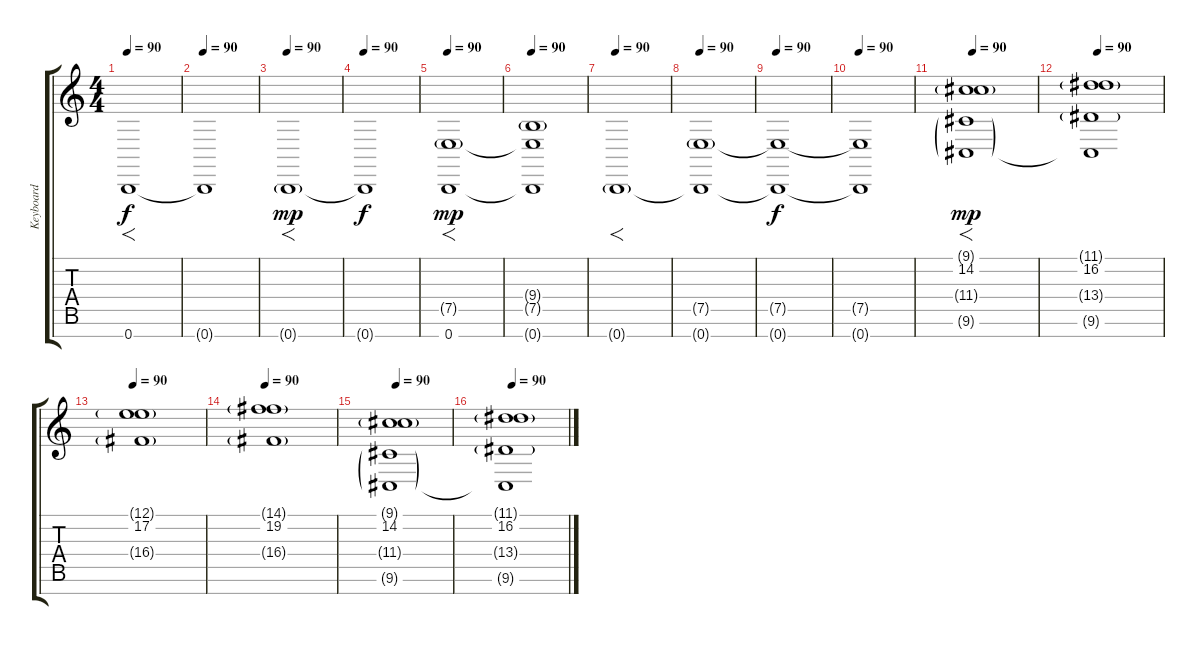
\track ("Keyboard" "Keyboard") {instrument stringensemble1}
\staff {score tabs}
\tuning (E4 B3 G3 D3 A2 E2 B1) {hide}
\ts (4 4)
\tempo 90
\clef g2
\ks c
0.7.1{f dy f instrument seashore} |
\tempo 90
0.7{t}.1 |
\tempo 90
0.7{g}.1{f dy mp} |
\tempo 90
0.7{t}.1{dy f} |
\tempo 90
(7.5{g} 0.7).1{f dy mp} |
\tempo 90
(9.4{g} 7.5{t} 0.7{t}).1 |
\tempo 90
0.7{g}.1{f} |
\tempo 90
(7.5{g} 0.7{t}).1 |
\tempo 90
(7.5{t} 0.7{t}).1{dy f} |
\tempo 90
(7.5{t} 0.7{t}).1 |
\tempo 90
(9.1{g} 14.2 11.4{g} 9.6{g}).1{f dy mp instrument stringensemble1} |
\tempo 90
(11.1{g} 16.2 13.4{g} 9.6{t}).1 |
\tempo 90
(12.1{g} 17.2 16.4{g}).1 |
\tempo 90
(14.1{g} 19.2 16.4{g}).1 |
\tempo 90
(9.1{g} 14.2 11.4{g} 9.6{g}).1 |
\tempo 90
(11.1{g} 16.2 13.4{g} 9.6{t}).1
